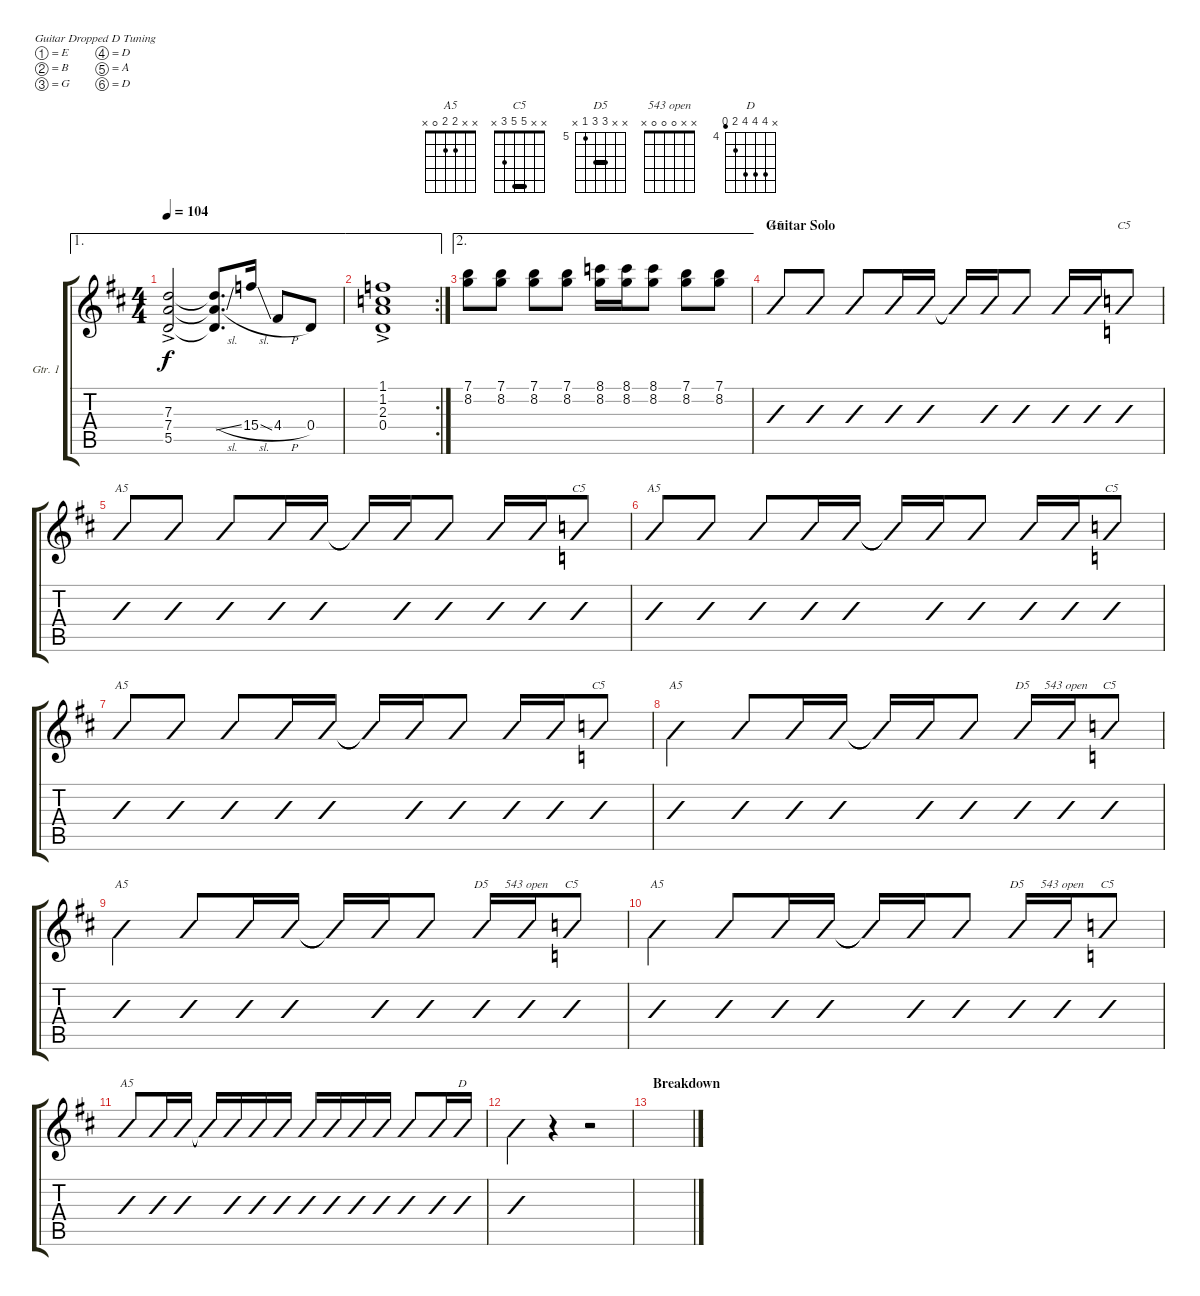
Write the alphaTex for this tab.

\defaultSystemsLayout 4
\bracketExtendMode groupsimilarinstruments
\firstSystemTrackNameOrientation horizontal
\otherSystemsTrackNameOrientation horizontal
\track ("Rhythm Guitar" "Gtr. 1") {instrument distortionguitar}
\staff {score tabs}
\tuning (E4 B3 G3 D3 A2 D2)
\chord ("A5" x x 2 2 0 x)
\chord ("C5" x x 5 5 3 x) {firstfret 2}
\chord ("C5" x x 5 5 3 x) {barre 5}
\chord ("D5" x x 7 7 5 x) {firstfret 4}
\chord ("543 open" x x 0 0 0 x)
\chord ("D5" x x 7 7 5 x) {firstfret 5 barre 7}
\chord ("D" x 7 7 7 5 3) {firstfret 4}
\ae 1
\ts (4 4)
\tempo 104
\clef g2
\ks d
(5.5{ac} 7.4{ac} 7.3{ac}).2{dy f} (7.3{t} 7.4{sl t} 5.5{t}).8{d} 15.4{sl}.16 4.4{h}.8 0.4.8 |
\ae 1
\rc 2
(1.1{ac} 1.2{ac} 2.3{ac} 0.4{ac}).1 |
\ae 2
(8.2 7.1).8 (7.1 8.2).8 (7.1 8.2).8 (7.1 8.2).8 (8.2 8.1).16 (8.1 8.2).16 (8.2 8.1).8 (7.1 8.2).8 (7.1 8.2).8 |
\section ("" "Guitar Solo")
(0.5 2.4 2.3).8{ch "A5" slashed} (0.5 2.4 2.3).8{slashed} (0.5 2.4 2.3).8{slashed} (0.5{x} 2.4{x} 2.3{x}).16{slashed} (0.5 2.4 2.3).16{slashed} (0.5{t} 2.4{t} 2.3{t}).16{slashed} (0.5 2.4 2.3).16{slashed} (0.5 2.4 2.3).8{slashed} (0.5 2.4 2.3).16{slashed} (0.5 2.4 2.3).16{slashed} (3.5 5.4 5.3).8{ch "C5" slashed} |
(0.5 2.4 2.3).8{ch "A5" slashed} (0.5 2.4 2.3).8{slashed} (0.5 2.4 2.3).8{slashed} (0.5{x} 2.4{x} 2.3{x}).16{slashed} (0.5 2.4 2.3).16{slashed} (0.5{t} 2.4{t} 2.3{t}).16{slashed} (0.5 2.4 2.3).16{slashed} (0.5 2.4 2.3).8{slashed} (0.5 2.4 2.3).16{slashed} (0.5{x} 2.4{x} 2.3{x}).16{slashed} (3.5 5.4 5.3).8{ch "C5" slashed} |
(0.5 2.4 2.3).8{ch "A5" slashed} (0.5 2.4 2.3).8{slashed} (0.5 2.4 2.3).8{slashed} (0.5{x} 2.4{x} 2.3{x}).16{slashed} (0.5 2.4 2.3).16{slashed} (0.5{t} 2.4{t} 2.3{t}).16{slashed} (0.5 2.4 2.3).16{slashed} (0.5 2.4 2.3).8{slashed} (0.5 2.4 2.3).16{slashed} (0.5{x} 2.4{x} 2.3{x}).16{slashed} (3.5 5.4 5.3).8{ch "C5" slashed} |
(0.5 2.4 2.3).8{ch "A5" slashed} (0.5 2.4 2.3).8{slashed} (0.5 2.4 2.3).8{slashed} (0.5{x} 2.4{x} 2.3{x}).16{slashed} (0.5 2.4 2.3).16{slashed} (0.5{t} 2.4{t} 2.3{t}).16{slashed} (0.5 2.4 2.3).16{slashed} (0.5 2.4 2.3).8{slashed} (0.5 2.4 2.3).16{slashed} (0.5{x} 2.4{x} 2.3{x}).16{slashed} (3.5 5.4 5.3).8{ch "C5" slashed} |
(0.5 2.4 2.3).4{ch "A5" slashed} (0.5 2.4 2.3).8{slashed} (0.5{x} 2.4{x} 2.3{x}).16{slashed} (0.5 2.4 2.3).16{slashed} (0.5{t} 2.4{t} 2.3{t}).16{slashed} (0.5 2.4 2.3).16{slashed} (0.5 2.4 2.3).8{slashed} (5.5 7.4 7.3).16{ch "D5" slashed} (0.5 0.4 0.3).16{ch "543 open" slashed} (3.5 5.4 5.3).8{ch "C5" slashed} |
(0.5 2.4 2.3).4{ch "A5" slashed} (0.5 2.4 2.3).8{slashed} (0.5{x} 2.4{x} 2.3{x}).16{slashed} (0.5 2.4 2.3).16{slashed} (0.5{t} 2.4{t} 2.3{t}).16{slashed} (0.5 2.4 2.3).16{slashed} (0.5 2.4 2.3).8{slashed} (5.5 7.4 7.3).16{ch "D5" slashed} (0.5 0.4 0.3).16{ch "543 open" slashed} (3.5 5.4 5.3).8{ch "C5" slashed} |
(0.5 2.4 2.3).4{ch "A5" slashed} (0.5 2.4 2.3).8{slashed} (0.5{x} 2.4{x} 2.3{x}).16{slashed} (0.5 2.4 2.3).16{slashed} (0.5{t} 2.4{t} 2.3{t}).16{slashed} (0.5 2.4 2.3).16{slashed} (0.5 2.4 2.3).8{slashed} (5.5 7.4 7.3).16{ch "D5" slashed} (0.5 0.4 0.3).16{ch "543 open" slashed} (3.5 5.4 5.3).8{ch "C5" slashed} |
(0.5 2.4 2.3).8{ch "A5" slashed} (0.5 2.4 2.3).16{slashed} (0.5 2.4 2.3).16{slashed} (0.5{t} 2.4{t} 2.3{t}).16{slashed} (0.5 2.4 2.3).16{slashed} (0.5 2.4 2.3).16{slashed} (0.5 2.4 2.3).16{slashed} (0.5 2.4 2.3).16{slashed} (0.5 2.4 2.3).16{slashed} (0.5 2.4 2.3).16{slashed} (0.5 2.4 2.3).16{slashed} (0.5 2.4 2.3).8{slashed} (0.5 2.4 2.3).16{slashed} (0.6 5.5 7.4 7.3 7.2).16{ch "D" slashed} |
(0.6{ac} 5.5{ac} 7.4{ac} 7.3{ac} 7.2{ac}).4{slashed} r.4 r.2 |
\section ("" "Breakdown")
